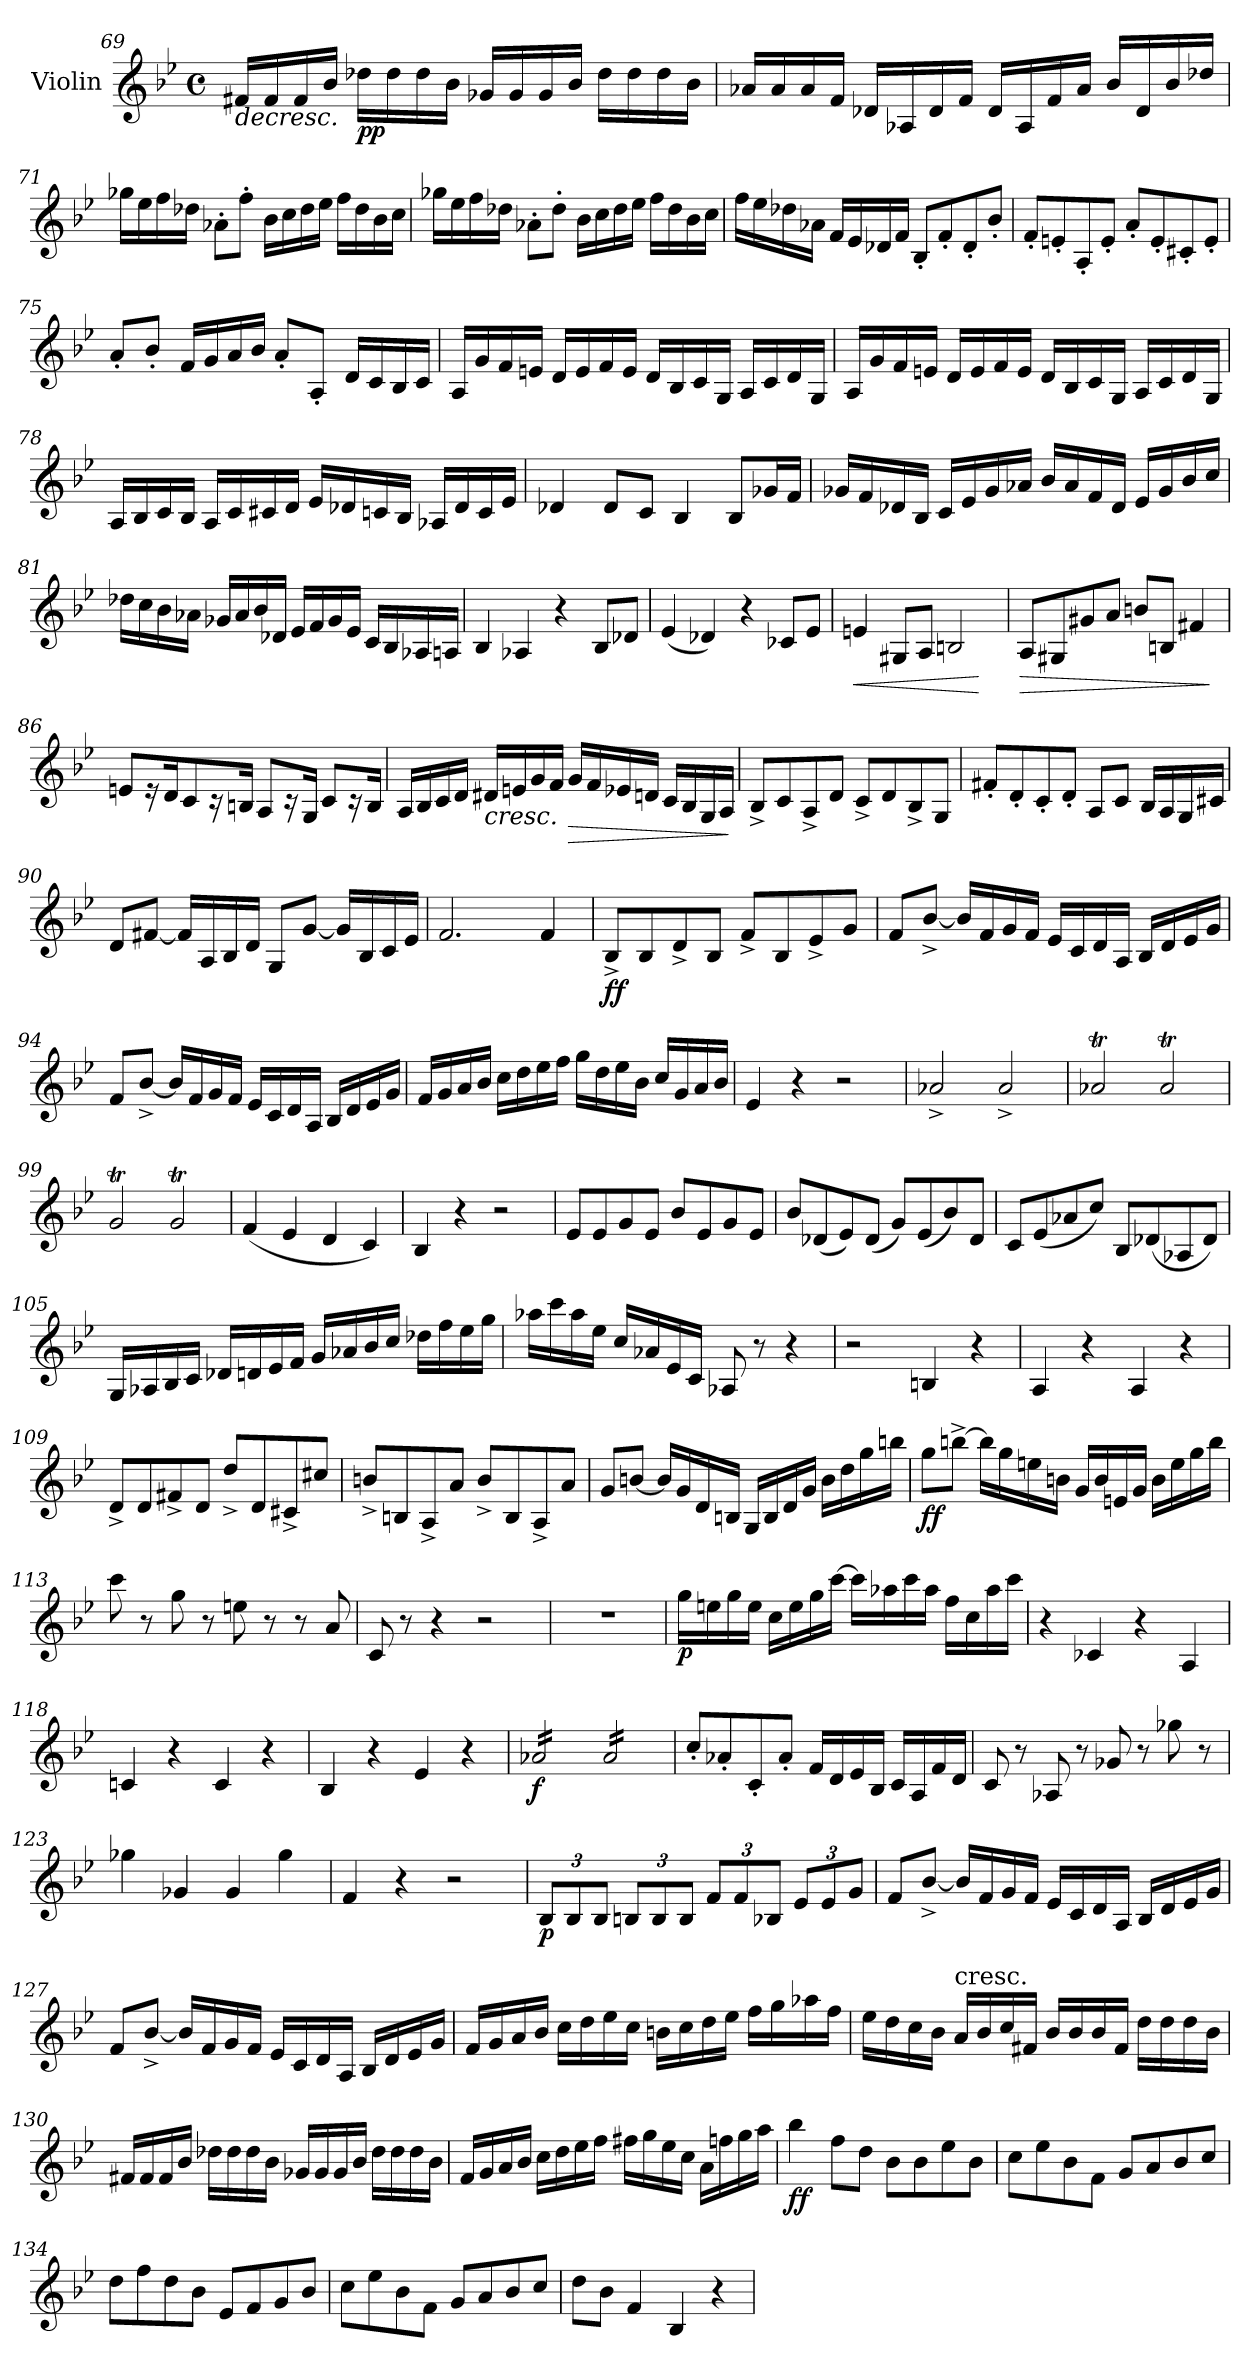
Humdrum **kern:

**kern	**dynam
*part1	*part1
*staff1	*staff1
*I"Violin	*
*I'Vln	*
!!LO:LB:g=z
*clefG2	*
*k[b-e-]	*
*M4/4	*
*met(c)	*
=69	=69
!	!LO:HP:b
16f#X/LL	>
16f#/	.
16f#/	.
16b-/JJ	.
!	!LO:DY:b
16dd-X\LL	pp
16dd-\	.
16dd-\	.
16b-\JJ	.
16g-X/LL	.
16g-/	.
16g-/	.
16b-/JJ	.
16dd-\LL	.
16dd-\	.
16dd-\	.
16b-\JJ	.
.	]
=70	=70
16a-X/LL	.
16a-/	.
16a-/	.
16f/JJ	.
16d-X/LL	.
16A-X/	.
16d-/	.
16f/JJ	.
16d-/LL	.
16A-/	.
16f/	.
16a-/JJ	.
16b-/LL	.
16d-/	.
16b-/	.
16dd-X/JJ	.
!!LO:LB:g=z
=71	=71
16gg-X\LL	.
16ee-\	.
16ff\	.
16dd-X\JJ	.
8a-X'\L	.
8ff'\J	.
16b-\LL	.
16cc\	.
16dd-\	.
16ee-\JJ	.
16ff\LL	.
16dd-\	.
16b-\	.
16cc\JJ	.
=72	=72
16gg-X\LL	.
16ee-\	.
16ff\	.
16dd-X\JJ	.
8a-X'\L	.
8dd-'\J	.
16b-\LL	.
16cc\	.
16dd-\	.
16ee-\JJ	.
16ff\LL	.
16dd-\	.
16b-\	.
16cc\JJ	.
=73	=73
16ff\LL	.
16ee-\	.
16dd-X\	.
16a-X\JJ	.
16f/LL	.
16e-/	.
16d-X/	.
16f/JJ	.
8B-'/L	.
8f'/	.
8d-'/	.
8b-'/J	.
!!LO:LB:g=z
=74	=74
8f'/L	.
8en'/	.
8A'/	.
8e'/J	.
8a'/L	.
8e'/	.
8c#X'/	.
8e'/J	.
=75	=75
8a'/L	.
8b-'/J	.
16f/LL	.
16g/	.
16a/	.
16b-/JJ	.
8a'/L	.
8A'/J	.
16d/LL	.
16c/	.
16B-/	.
16c/JJ	.
=76	=76
16A/LL	.
16g/	.
16f/	.
16en/JJ	.
16d/LL	.
16e/	.
16f/	.
16e/JJ	.
16d/LL	.
16B-/	.
16c/	.
16G/JJ	.
16A/LL	.
16c/	.
16d/	.
16G/JJ	.
!!LO:LB:g=z
=77	=77
16A/LL	.
16g/	.
16f/	.
16en/JJ	.
16d/LL	.
16e/	.
16f/	.
16e/JJ	.
16d/LL	.
16B-/	.
16c/	.
16G/JJ	.
16A/LL	.
16c/	.
16d/	.
16G/JJ	.
=78	=78
16A/LL	.
16B-/	.
16c/	.
16B-/JJ	.
16A/LL	.
16c/	.
16c#X/	.
16d/JJ	.
16e-/LL	.
16d-X/	.
16cn/	.
16B-/JJ	.
16A-X/LL	.
16d-/	.
16c/	.
16e-/JJ	.
!!LO:LB:g=z
=79	=79
4d-X/	.
8d-/L	.
8c/J	.
4B-/	.
8B-/L	.
16g-X/L	.
16f/JJ	.
=80	=80
16g-X/LL	.
16f/	.
16d-X/	.
16B-/JJ	.
16c/LL	.
16e-/	.
16g-/	.
16a-X/JJ	.
16b-/LL	.
16a-/	.
16f/	.
16d-/JJ	.
16e-/LL	.
16g-/	.
16b-/	.
16cc/JJ	.
!!LO:PB:g=z
=81	=81
16dd-X\LL	.
16cc\	.
16b-\	.
16a-X\JJ	.
16g-X/LL	.
16a-/	.
16b-/	.
16d-X/JJ	.
16e-/LL	.
16f/	.
16g-/	.
16e-/JJ	.
16c/LL	.
16B-/	.
16A-X/	.
16An/JJ	.
=82	=82
4B-/	.
4A-X/	.
4r	.
8B-/L	.
8d-X/J	.
=83	=83
(<4e-/	.
4d-X/)	.
4r	.
8c-X/L	.
8e-/J	.
=84	=84
!	!LO:HP:b
4en/	<
8G#X/L	.
8A/J	.
2Bn/	.
.	[
!!LO:PB:g=z
=85	=85
!	!LO:HP:b
8A/L	>
8G#X/	.
8g#X/	.
8a/J	.
8bn/L	.
8Bn/J	.
4f#X/	.
.	]
=86	=86
8en/L	.
16r	.
16d/K	.
8c/	.
16r	.
16Bn/Jk	.
8A/L	.
16rc	.
16G/Jk	.
8c/L	.
16rc	.
16B/Jk	.
=87	=87
16A/LL	.
16B-/	.
16c/	.
16d/JJ	.
!	!LO:HP:b
16d#X/LL	<
16en/	.
16g/	.
16f/JJ	.
!	!LO:HP:b
16g/LL	>
16f/	.
16e-X/	.
16dn/JJ	.
16c/LL	.
16B-/	.
16G/	.
16A/JJ	.
.	[ ]
!!LO:LB:g=z
=88	=88
8B-^/L	.
8c/	.
8A^/	.
8d/J	.
8c^/L	.
8d/	.
8B-^/	.
8G/J	.
=89	=89
8f#X'/L	.
8d'/	.
8c'/	.
8d'/J	.
8A/L	.
8c/J	.
16B-/LL	.
16A/	.
16G/	.
16c#X/JJ	.
=90	=90
8d/L	.
[8f#X/J	.
16f#/LL]	.
16A/	.
16B-/	.
16d/JJ	.
8G/L	.
[8g/J	.
16g/LL]	.
16B-/	.
16c/	.
16e-/JJ	.
=91	=91
2.f/	.
4f/	.
!!LO:PB:g=z
=92	=92
!	!LO:DY:b
8B-^/L	ff
8B-/	.
8d^/	.
8B-/J	.
8f^/L	.
8B-/	.
8e-^/	.
8g/J	.
=93	=93
8f/L	.
[8b-^/J	.
16b-/LL]	.
16f/	.
16g/	.
16f/JJ	.
16e-/LL	.
16c/	.
16d/	.
16A/JJ	.
16B-/LL	.
16d/	.
16e-/	.
16g/JJ	.
=94	=94
8f/L	.
[8b-^/J	.
16b-/LL]	.
16f/	.
16g/	.
16f/JJ	.
16e-/LL	.
16c/	.
16d/	.
16A/JJ	.
16B-/LL	.
16d/	.
16e-/	.
16g/JJ	.
!!LO:LB:g=z
=95	=95
16f/LL	.
16g/	.
16a/	.
16b-/JJ	.
16cc\LL	.
16dd\	.
16ee-\	.
16ff\JJ	.
16gg\LL	.
16dd\	.
16ee-\	.
16b-\JJ	.
16cc/LL	.
16g/	.
16a/	.
16b-/JJ	.
=96	=96
4e-/	.
4r	.
2r	.
=97	=97
2a-X^/	.
2a-^/	.
=98	=98
2a-XT/	.
2a-T/	.
=99	=99
2gT/	.
2gT/	.
=100	=100
(<4f/	.
4e-/	.
4d/	.
4c/)	.
=101	=101
4B-/	.
4r	.
2r	.
=102	=102
8e-/L	.
8e-/	.
8g/	.
8e-/J	.
8b-/L	.
8e-/	.
8g/	.
8e-/J	.
!!LO:LB:g=z
=103	=103
8b-/L	.
(<8d-X/	.
8e-/)	.
(<8d-/J	.
8g/L)	.
(<8e-/	.
8b-/)	.
8d-/J	.
=104	=104
8c/L	.
(<8e-/	.
8a-X/	.
8cc/J)	.
8B-/L	.
(<8d-X/	.
8A-X/	.
8d-/J)	.
=105	=105
16G/LL	.
16A-X/	.
16B-/	.
16c/JJ	.
16d-X/LL	.
16dn/	.
16e-/	.
16f/JJ	.
16g/LL	.
16a-X/	.
16b-/	.
16cc/JJ	.
16dd-X\LL	.
16ff\	.
16ee-\	.
16gg\JJ	.
!!LO:LB:g=z
=106	=106
16aa-X\LL	.
16ccc\	.
16aa-\	.
16ee-\JJ	.
16cc/LL	.
16a-X/	.
16e-/	.
16c/JJ	.
8A-X/	.
8r	.
4r	.
=107	=107
2r	.
4Bn/	.
4r	.
=108	=108
4A/	.
4r	.
4A/	.
4r	.
=109	=109
8d^/L	.
8d/	.
8f#X^/	.
8d/J	.
8dd^/L	.
8d/	.
8c#X^/	.
8cc#X/J	.
=110	=110
8bn^/L	.
8Bn/	.
8A^/	.
8a/J	.
8b^/L	.
8B/	.
8A^/	.
8a/J	.
!!LO:LB:g=z
=111	=111
8g/L	.
[8bn/J	.
16b/LL]	.
16g/	.
16d/	.
16Bn/JJ	.
16G/LL	.
16B/	.
16d/	.
16g/JJ	.
16b\LL	.
16dd\	.
16gg\	.
16bbn\JJ	.
=112	=112
!	!LO:DY:b
8gg\L	ff
[8bbn^\J	.
16bb\LL]	.
16gg\	.
16een\	.
16bn\JJ	.
16g/LL	.
16b/	.
16en/	.
16g/JJ	.
16b\LL	.
16ee\	.
16gg\	.
16bb\JJ	.
=113	=113
8ccc\	.
8r	.
8gg\	.
8r	.
8een\	.
8r	.
8r	.
8a/	.
!!LO:LB:g=z
=114	=114
8c/	.
8r	.
4r	.
2r	.
=115	=115
1r	.
=116	=116
!	!LO:DY:b
16gg\LL	p
16een\	.
16gg\	.
16ee\JJ	.
16cc\LL	.
16ee\	.
16gg\	.
[16ccc\JJ	.
16ccc\LL]	.
16aa-X\	.
16ccc\	.
16aa-\JJ	.
16ff\LL	.
16cc\	.
16aa-\	.
16ccc\JJ	.
=117	=117
4r	.
4c-X/	.
4r	.
4A/	.
=118	=118
4cn/	.
4r	.
4c/	.
4r	.
=119	=119
4B-/	.
4r	.
4e-/	.
4r	.
=120	=120
!	!LO:DY:b
*tremolo	*
16a-X/LL	f
16a-X/	.
16a-X/	.
16a-X/	.
16a-X/	.
16a-X/	.
16a-X/	.
16a-X/JJ	.
16a-/LL	.
16a-/	.
16a-/	.
16a-/	.
16a-/	.
16a-/	.
16a-/	.
16a-/JJ	.
*Xtremolo	*
!!LO:LB:g=z
=121	=121
8cc'/L	.
8a-X'/	.
8c'/	.
8a-'/J	.
16f/LL	.
16d/	.
16e-/	.
16B-/JJ	.
16c/LL	.
16A/	.
16f/	.
16d/JJ	.
=122	=122
8c/	.
8r	.
8A-X/	.
8r	.
8g-X/	.
8r	.
8gg-X\	.
8r	.
=123	=123
4gg-X\	.
4g-X/	.
4g-/	.
4gg-\	.
=124	=124
4f/	.
4r	.
2r	.
!!LO:LB:g=z
=125	=125
*Xbrackettup	*
!	!LO:DY:b
12B-/L	p
12B-/	.
12B-/J	.
12Bn/L	.
12B/	.
12B/J	.
12f/L	.
12f/	.
12B-X/J	.
12e-/L	.
12e-/	.
12g/J	.
=126	=126
8f/L	.
[8b-^/J	.
16b-/LL]	.
16f/	.
16g/	.
16f/JJ	.
16e-/LL	.
16c/	.
16d/	.
16A/JJ	.
16B-/LL	.
16d/	.
16e-/	.
16g/JJ	.
=127	=127
8f/L	.
[8b-^/J	.
16b-/LL]	.
16f/	.
16g/	.
16f/JJ	.
16e-/LL	.
16c/	.
16d/	.
16A/JJ	.
16B-/LL	.
16d/	.
16e-/	.
16g/JJ	.
!!LO:LB:g=z
=128	=128
16f/LL	.
16g/	.
16a/	.
16b-/JJ	.
16cc\LL	.
16dd\	.
16ee-\	.
16cc\JJ	.
16bn\LL	.
16cc\	.
16dd\	.
16ee-\JJ	.
16ff\LL	.
16gg\	.
16aa-X\	.
16ff\JJ	.
=129	=129
16ee-\LL	.
16dd\	.
16cc\	.
16b-\JJ	.
!LO:TX:a:t=cresc.	!
16a/LL	.
16b-/	.
16cc/	.
16f#X/JJ	.
16b-/LL	.
16b-/	.
16b-/	.
16f#/JJ	.
16dd\LL	.
16dd\	.
16dd\	.
16b-\JJ	.
!!LO:LB:g=z
=130	=130
16f#X/LL	.
16f#/	.
16f#/	.
16b-/JJ	.
16dd-X\LL	.
16dd-\	.
16dd-\	.
16b-\JJ	.
16g-X/LL	.
16g-/	.
16g-/	.
16b-/JJ	.
16dd-\LL	.
16dd-\	.
16dd-\	.
16b-\JJ	.
=131	=131
16f/LL	.
16g/	.
16a/	.
16b-/JJ	.
16cc\LL	.
16dd\	.
16ee-\	.
16ff\JJ	.
16ff#X\LL	.
16gg\	.
16ee-\	.
16cc\JJ	.
16a\LL	.
16ffn\	.
16gg\	.
16aa\JJ	.
=132	=132
!	!LO:DY:b
4bb-\	ff
8ff\L	.
8dd\J	.
8b-\L	.
8b-\	.
8ee-\	.
8b-\J	.
!!LO:LB:g=z
=133	=133
8cc\L	.
8ee-\	.
8b-\	.
8f\J	.
8g/L	.
8a/	.
8b-/	.
8cc/J	.
=134	=134
8dd\L	.
8ff\	.
8dd\	.
8b-\J	.
8e-/L	.
8f/	.
8g/	.
8b-/J	.
=135	=135
8cc\L	.
8ee-\	.
8b-\	.
8f\J	.
8g/L	.
8a/	.
8b-/	.
8cc/J	.
!!LO:PB:g=z
=136	=136
8dd\L	.
8b-\J	.
4f/	.
4B-/	.
4r	.
=	=
*-	*-
